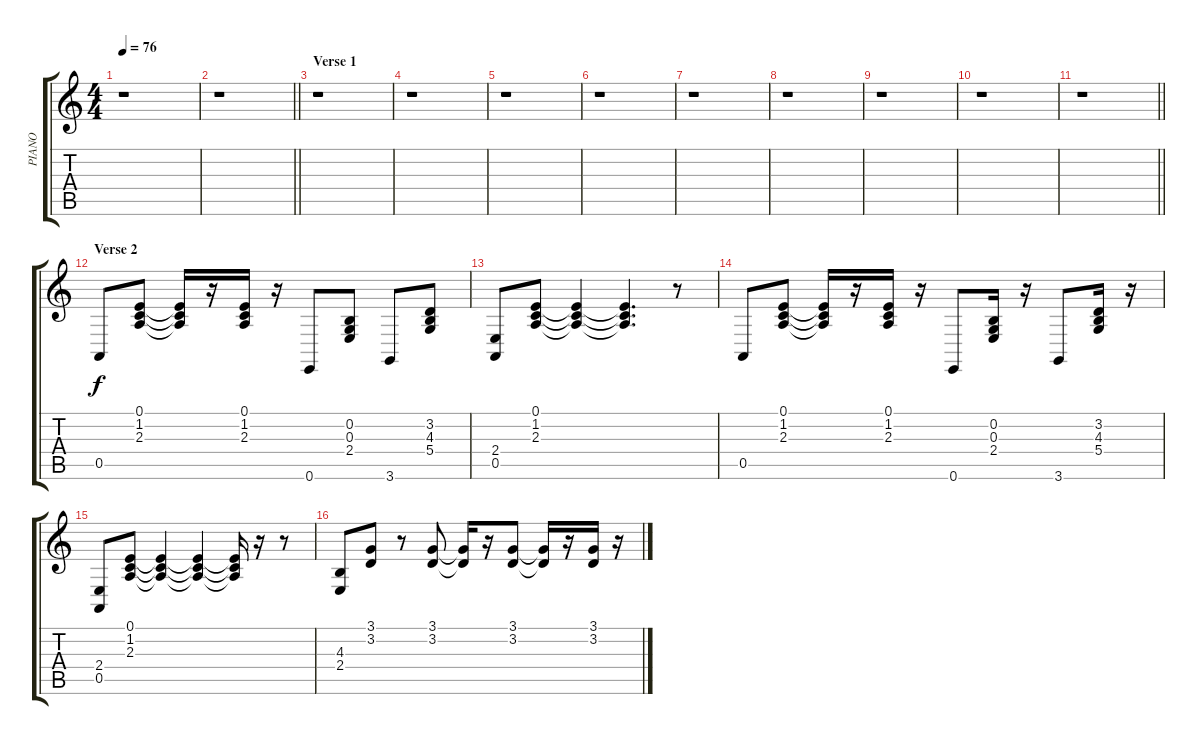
\track ("PIANO   " "PIANO   ") {instrument electricgrandpiano}
\staff {score tabs}
\tuning (E4 B3 G3 D3 A2 E2) {hide}
\ts (4 4)
\tempo 76
\clef g2
\ks c
r.1{dy f instrument electricgrandpiano} |
\barLineRight lightlight
r.1 |
\section ("" "Verse 1")
r.1 |
r.1 |
r.1 |
r.1 |
r.1 |
r.1 |
r.1 |
r.1 |
\barLineRight lightlight
r.1 |
\section ("" "Verse 2")
0.5.8 (0.1 1.2 2.3).8 (0.1{t} 1.2{t} 2.3{t}).16 r.16 (0.1 1.2 2.3).16 r.16 0.6.8 (0.2 0.3 2.4).8 3.6.8 (3.2 4.3 5.4).8 |
(2.4 0.5).8 (0.1 1.2 2.3).8 (0.1{t} 1.2{t} 2.3{t}).4 (0.1{t} 1.2{t} 2.3{t}).4{d} r.8 |
0.5.8 (0.1 1.2 2.3).8 (0.1{t} 1.2{t} 2.3{t}).16 r.16 (0.1 1.2 2.3).16 r.16 0.6.8 (0.2 0.3 2.4).16 r.16 3.6.8 (3.2 4.3 5.4).16 r.16 |
(2.4 0.5).8 (0.1 1.2 2.3).8 (0.1{t} 1.2{t} 2.3{t}).4 (0.1{t} 1.2{t} 2.3{t}).4 (0.1{t} 1.2{t} 2.3{t}).16 r.16 r.8 |
(4.3 2.4).8 (3.1 3.2).8 r.8 (3.1 3.2).8 (3.1{t} 3.2{t}).16 r.16 (3.1 3.2).8 (3.1{t} 3.2{t}).16 r.16 (3.1 3.2).16 r.16
